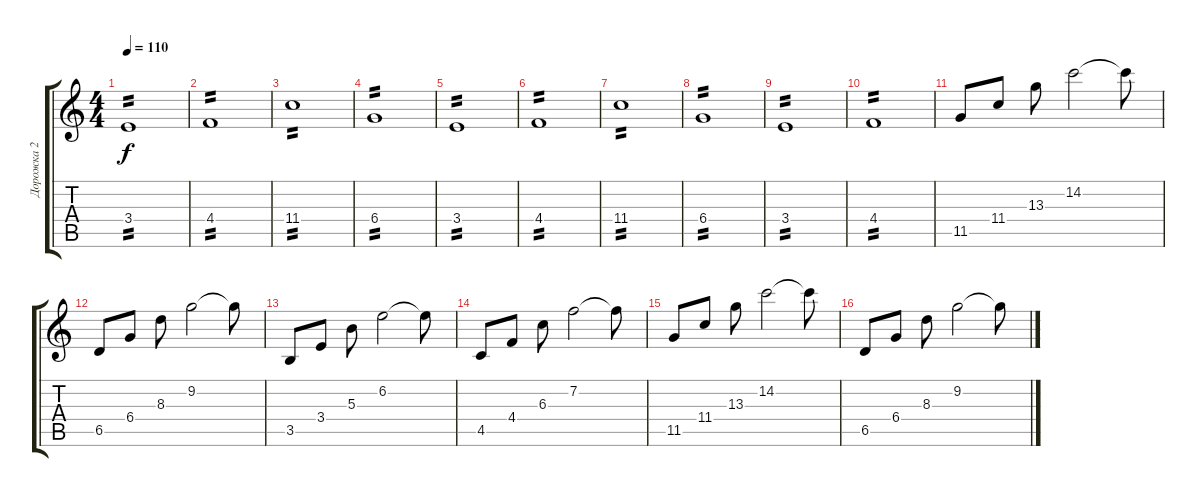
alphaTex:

\track ("Дорожка 2" "Дорожка 2") {instrument distortionguitar}
\staff {score tabs}
\tuning (Eb4 Bb3 Gb3 Db3 Ab2 Db2) {hide}
\ts (4 4)
\tempo 110
\clef g2
\ks c
3.4.1{tp 2 dy f} |
4.4.1{tp 2} |
11.4.1{tp 2} |
6.4.1{tp 2} |
3.4.1{tp 2} |
4.4.1{tp 2} |
11.4.1{tp 2} |
6.4.1{tp 2} |
3.4.1{tp 2} |
4.4.1{tp 2} |
11.5.8 11.4.8 13.3.8 14.2.2 14.2{t}.8 |
6.5.8 6.4.8 8.3.8 9.2.2 9.2{t}.8 |
3.5.8 3.4.8 5.3.8 6.2.2 6.2{t}.8 |
4.5.8 4.4.8 6.3.8 7.2.2 7.2{t}.8 |
11.5.8 11.4.8 13.3.8 14.2.2 14.2{t}.8 |
6.5.8 6.4.8 8.3.8 9.2.2 9.2{t}.8
